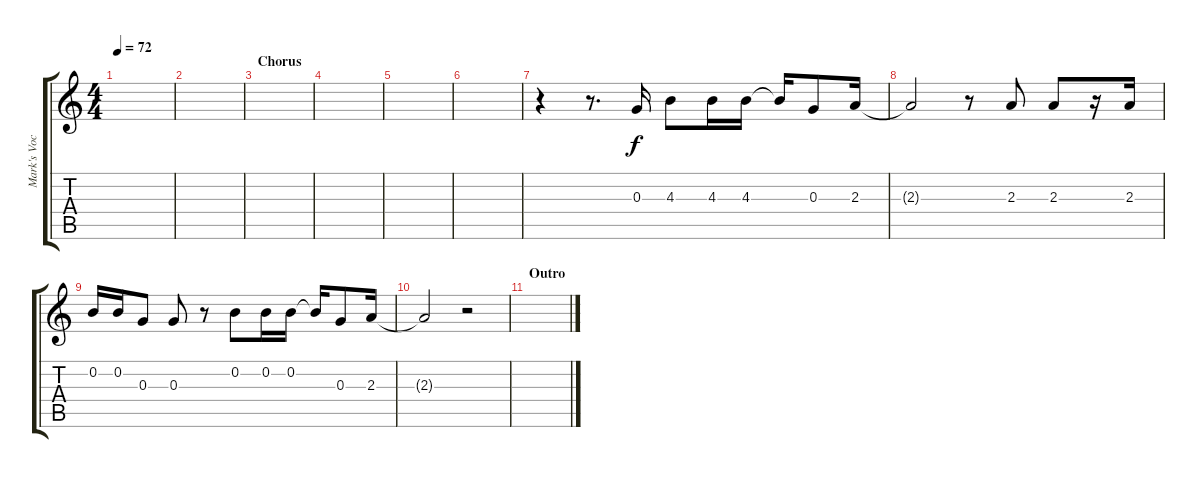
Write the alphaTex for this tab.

\track ("Mark's Vocals" "Mark's Voc") {instrument overdrivenguitar}
\staff {score tabs}
\tuning (E4 B3 G3 D3 A2 E2) {hide}
\ts (4 4)
\tempo 72
\clef g2
\ks c
|
|
\section ("" "Chorus")
|
|
|
|
r.4 r.8{d} 0.3.16 4.3.8 4.3.16 4.3.16 4.3{t}.16 0.3.8 2.3.16 |
2.3{t}.2 r.8 2.3.8 2.3.8 r.16 2.3.16 |
0.2.16 0.2.16 0.3.8 0.3.8 r.8 0.2.8 0.2.16 0.2.16 0.2{t}.16 0.3.8 2.3.16 |
2.3{t}.2 r.2 |
\section ("" "Outro")
